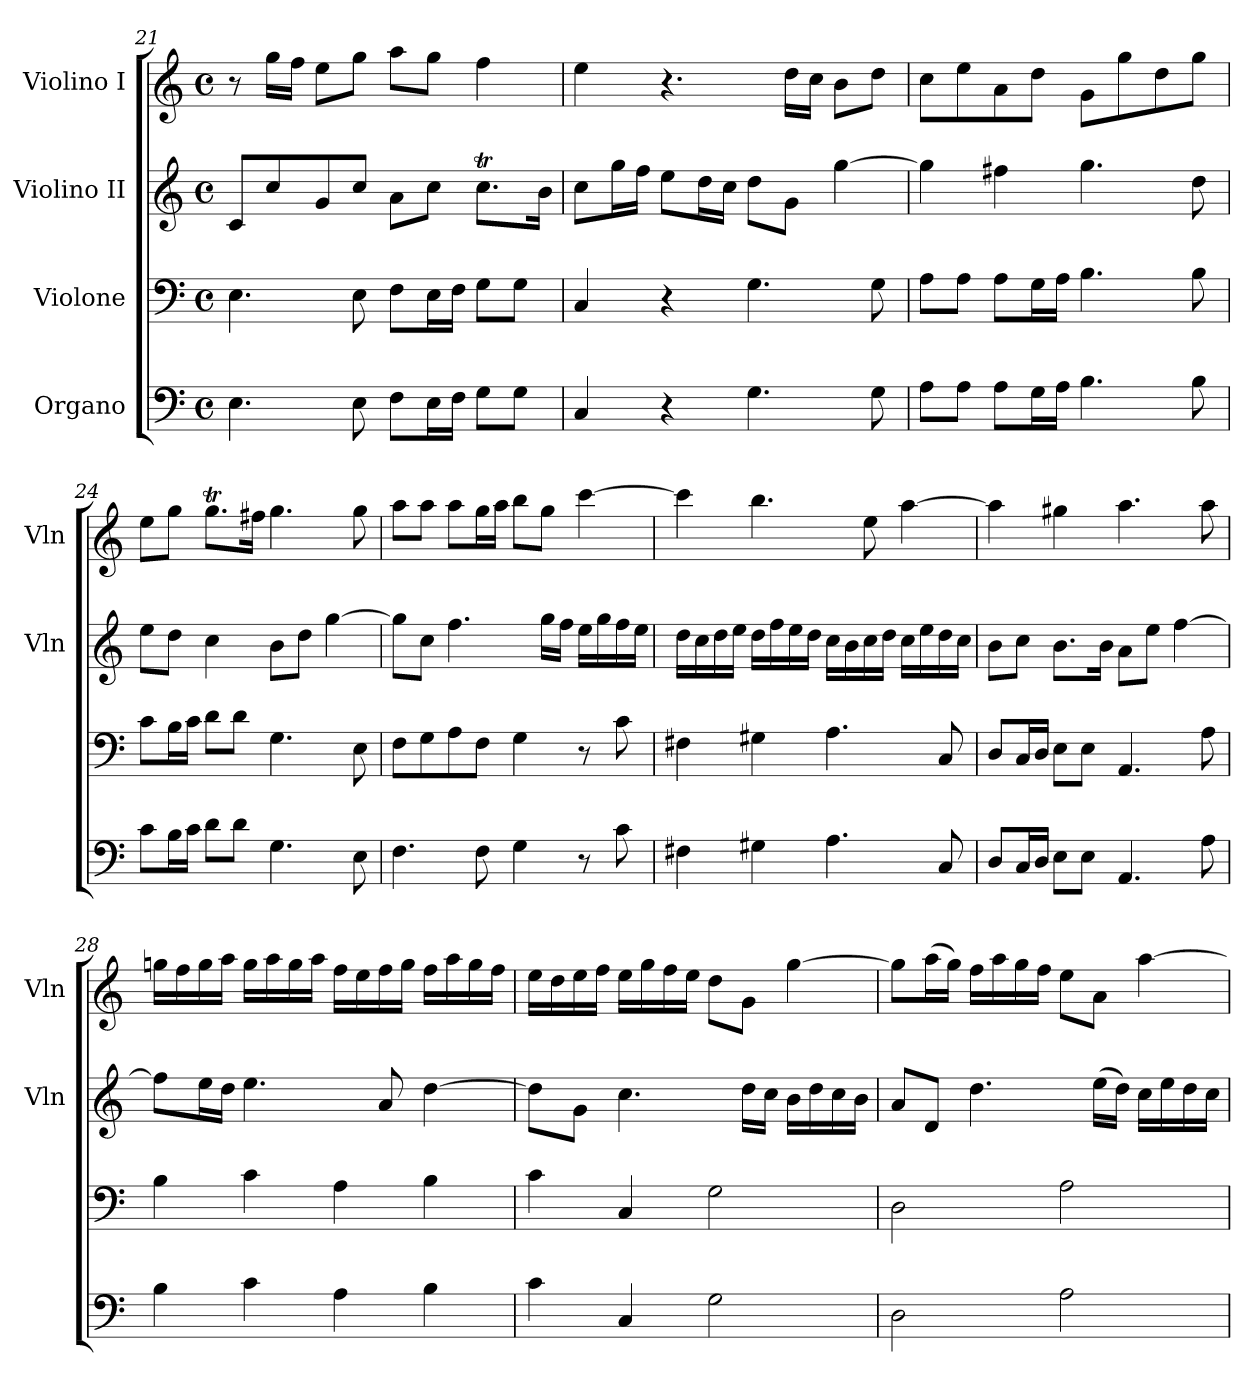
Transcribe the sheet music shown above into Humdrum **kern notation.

**kern	**kern	**kern	**kern
*part4	*part3	*part2	*part1
*staff4	*staff3	*staff2	*staff1
*I"Organo	*I"Violone	*I"Violino II	*I"Violino I
*	*	*I'Vln	*I'Vln
*clefF4	*clefF4	*clefG2	*clefG2
*k[]	*k[]	*k[]	*k[]
*M4/4	*M4/4	*M4/4	*M4/4
*met(c)	*met(c)	*met(c)	*met(c)
=21	=21	=21	=21
4.E	4.E	8cL	8r
.	.	8cc	16ggLL
.	.	.	16ffJJ
.	.	8g	8eeL
8E	8E	8ccJ	8ggJ
8FL	8FL	8aL	8aaL
16EL	16EL	8ccJ	8ggJ
16FJJ	16FJJ	.	.
8GL	8GL	8.ccTL	4ff
8GJ	8GJ	.	.
.	.	16bJk	.
=22	=22	=22	=22
4C	4C	8ccL	4ee
.	.	16ggL	.
.	.	16ffJJ	.
4r	4r	8eeL	4.r
.	.	16ddL	.
.	.	16ccJJ	.
4.G	4.G	8ddL	.
.	.	8gJ	16ddLL
.	.	.	16ccJJ
.	.	[4gg	8bL
8G	8G	.	8ddJ
=23	=23	=23	=23
8AL	8AL	4gg]	8ccL
8AJ	8AJ	.	8ee
8AL	8AL	4ff#X	8a
16GL	16GL	.	8ddJ
16AJJ	16AJJ	.	.
4.B	4.B	4.gg	8gL
.	.	.	8gg
.	.	.	8dd
8B	8B	8dd	8ggJ
=24	=24	=24	=24
8cL	8cL	8eeL	8eeL
16BL	16BL	8ddJ	8ggJ
16cJJ	16cJJ	.	.
8dL	8dL	4cc	8.ggTL
8dJ	8dJ	.	.
.	.	.	16ff#XJk
4.G	4.G	8bL	4.gg
.	.	8ddJ	.
.	.	[4gg	.
8E	8E	.	8gg
=25	=25	=25	=25
4.F	8FL	8ggL]	8aaL
.	8G	8ccJ	8aaJ
.	8A	4.ff	8aaL
8F	8FJ	.	16ggL
.	.	.	16aaJJ
4G	4G	.	8bbL
.	.	16ggLL	8ggJ
.	.	16ffJJ	.
8r	8r	16eeLL	[4ccc
.	.	16gg	.
8c	8c	16ff	.
.	.	16eeJJ	.
=26	=26	=26	=26
4F#X	4F#X	16ddLL	4ccc]
.	.	16cc	.
.	.	16dd	.
.	.	16eeJJ	.
4G#X	4G#X	16ddLL	4.bb
.	.	16ff	.
.	.	16ee	.
.	.	16ddJJ	.
4.A	4.A	16ccLL	.
.	.	16b	.
.	.	16cc	8ee
.	.	16ddJJ	.
.	.	16ccLL	[4aa
.	.	16ee	.
8C	8C	16dd	.
.	.	16ccJJ	.
=27	=27	=27	=27
8DL	8DL	8bL	4aa]
16CL	16CL	8ccJ	.
16DJJ	16DJJ	.	.
8EL	8EL	8.bL	4gg#X
8EJ	8EJ	.	.
.	.	16bJk	.
4.AA	4.AA	8aL	4.aa
.	.	8eeJ	.
.	.	[4ff	.
8A	8A	.	8aa
=28	=28	=28	=28
4B	4B	8ffL]	16ggnLL
.	.	.	16ff
.	.	16eeL	16gg
.	.	16ddJJ	16aaJJ
4c	4c	4.ee	16ggLL
.	.	.	16aa
.	.	.	16gg
.	.	.	16aaJJ
4A	4A	.	16ffLL
.	.	.	16ee
.	.	8a	16ff
.	.	.	16ggJJ
4B	4B	[4dd	16ffLL
.	.	.	16aa
.	.	.	16gg
.	.	.	16ffJJ
=29	=29	=29	=29
4c	4c	8ddL]	16eeLL
.	.	.	16dd
.	.	8gJ	16ee
.	.	.	16ffJJ
4C	4C	4.cc	16eeLL
.	.	.	16gg
.	.	.	16ff
.	.	.	16eeJJ
2G	2G	.	8ddL
.	.	16ddLL	8gJ
.	.	16ccJJ	.
.	.	16bLL	[4gg
.	.	16dd	.
.	.	16cc	.
.	.	16bJJ	.
=30	=30	=30	=30
2D	2D	8aL	8ggL]
.	.	8dJ	(16aaL
.	.	.	16ggJJ)
.	.	4.dd	16ffLL
.	.	.	16aa
.	.	.	16gg
.	.	.	16ffJJ
2A	2A	.	8eeL
.	.	(16eeLL	8aJ
.	.	16ddJJ)	.
.	.	16ccLL	[4aa
.	.	16ee	.
.	.	16dd	.
.	.	16ccJJ	.
=	=	=	=
*-	*-	*-	*-
